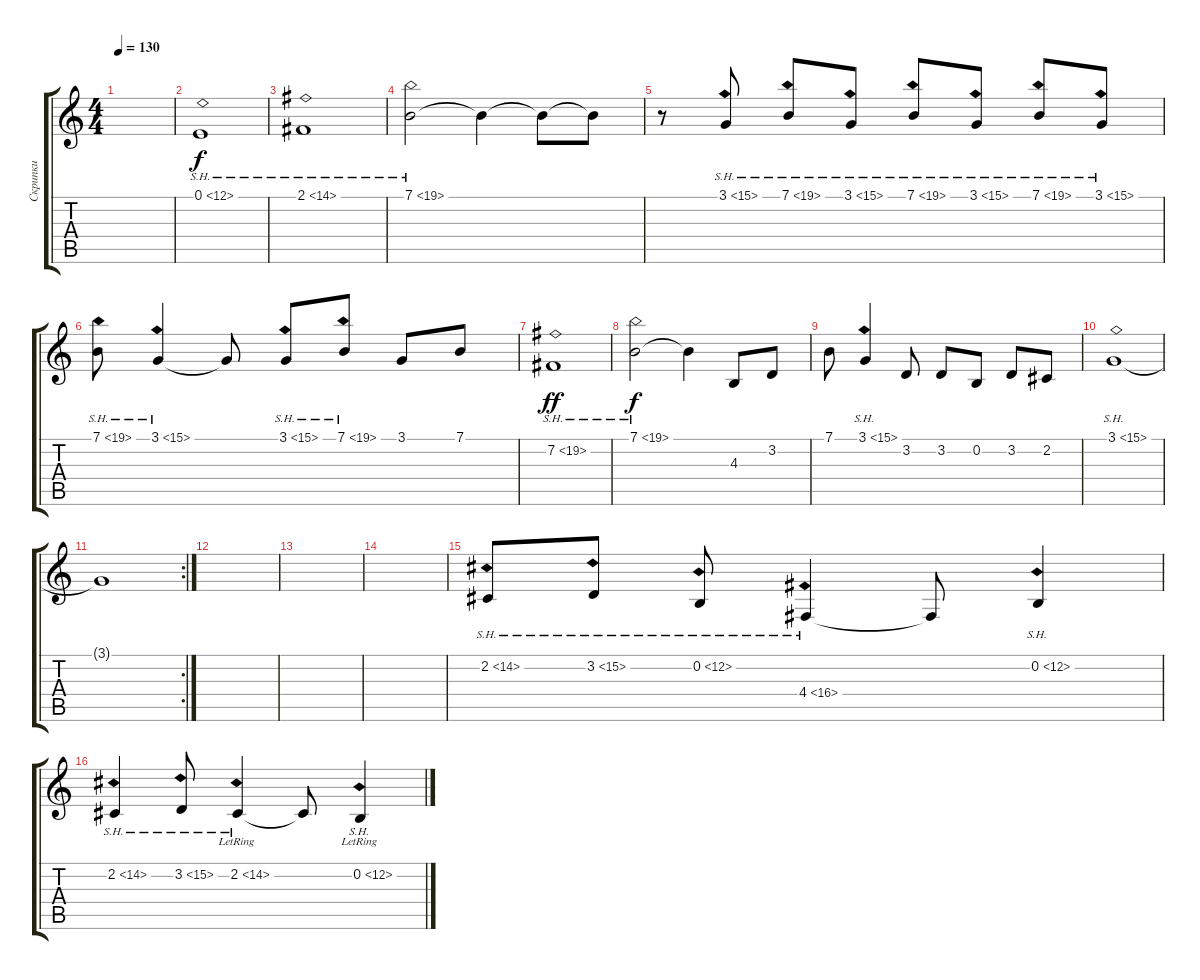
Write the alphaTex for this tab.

\track ("Скрипки" "Скрипки") {instrument stringensemble1}
\staff {score tabs}
\tuning (E4 B3 G3 D3 A2 E2) {hide}
\ts (4 4)
\tempo 130
\clef g2
\ks c
|
0.1{sh 12}.1 |
2.1{sh 12}.1 |
7.1{sh 12}.2 7.1{t}.4 7.1{t}.8 7.1{t}.8 |
r.8 3.1{sh 12}.8 7.1{sh 12}.8 3.1{sh 12}.8 7.1{sh 12}.8 3.1{sh 12}.8 7.1{sh 12}.8 3.1{sh 12}.8 |
7.1{sh 12}.8 3.1{sh 12}.4 3.1{t}.8 3.1{sh 12}.8 7.1{sh 12}.8 3.1.8 7.1.8 |
7.2{sh 12}.1{dy ff} |
7.1{sh 12}.2{dy f} 7.1{t}.4 4.3.8 3.2.8 |
7.1.8 3.1{sh 12}.4 3.2.8 3.2.8 0.2.8 3.2.8 2.2.8 |
3.1{sh 12}.1 |
\rc 2
3.1{t}.1 |
|
|
|
2.2{sh 12}.8{volume 10 instrument stringensemble1} 3.2{sh 12}.8 0.2{sh 12}.8 4.4{sh 12}.4 4.4{t}.8 0.2{sh 12}.4 |
2.2{sh 12}.4 3.2{sh 12}.8 2.2{sh 12 lr}.4 2.2{t}.8 0.2{sh 12 lr}.4
